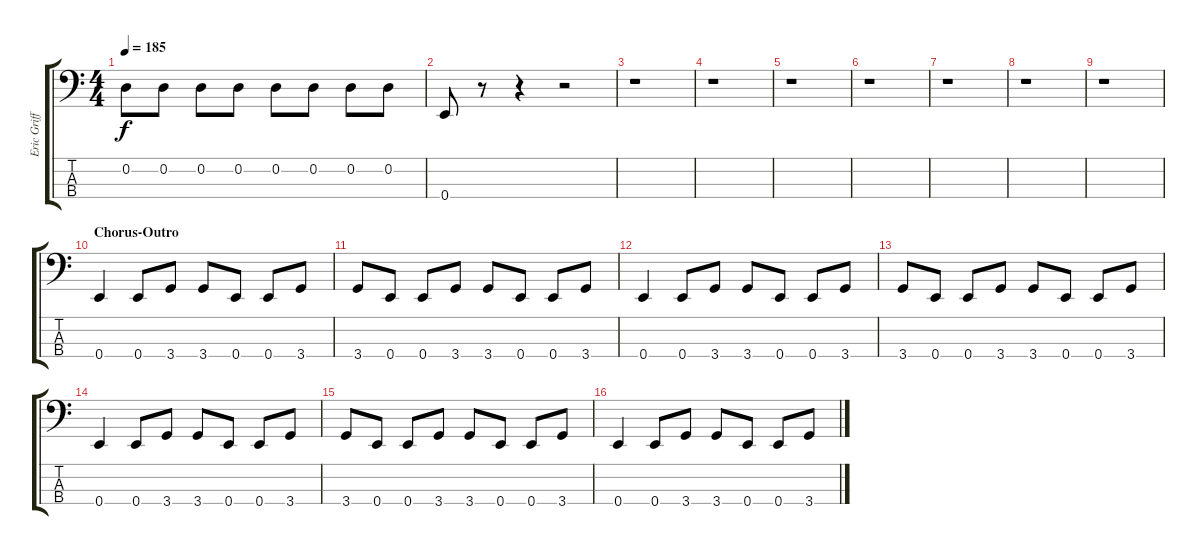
\track ("Eric Griffin" "Eric Griff") {instrument electricbasspick}
\staff {score tabs}
\tuning (G2 D2 A1 E1) {hide}
\ts (4 4)
\tempo 185
\clef f4
\ks c
0.2.8{dy f} 0.2.8 0.2.8 0.2.8 0.2.8 0.2.8 0.2.8 0.2.8 |
0.4.8 r.8 r.4 r.2 |
r.1 |
r.1 |
r.1 |
r.1 |
r.1 |
r.1 |
r.1 |
\section ("" "Chorus-Outro")
0.4.4 0.4.8 3.4.8 3.4.8 0.4.8 0.4.8 3.4.8 |
3.4.8 0.4.8 0.4.8 3.4.8 3.4.8 0.4.8 0.4.8 3.4.8 |
0.4.4 0.4.8 3.4.8 3.4.8 0.4.8 0.4.8 3.4.8 |
3.4.8 0.4.8 0.4.8 3.4.8 3.4.8 0.4.8 0.4.8 3.4.8 |
0.4.4 0.4.8 3.4.8 3.4.8 0.4.8 0.4.8 3.4.8 |
3.4.8 0.4.8 0.4.8 3.4.8 3.4.8 0.4.8 0.4.8 3.4.8 |
0.4.4 0.4.8 3.4.8 3.4.8 0.4.8 0.4.8 3.4.8
